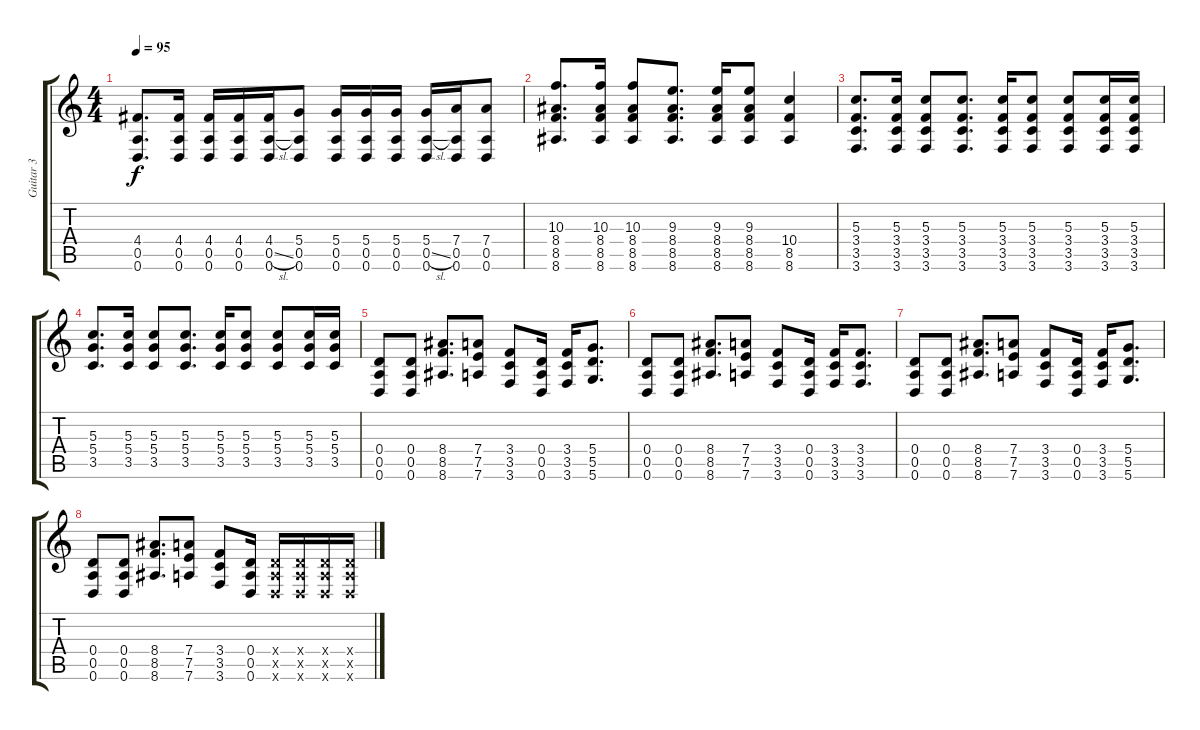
\track ("Guitar 3" "Guitar 3") {instrument distortionguitar}
\staff {score tabs}
\tuning (E4 B3 G3 D3 A2 D2) {hide}
\ts (4 4)
\tempo 95
\clef g2
\ks c
(4.4 0.5 0.6).8{d dy f} (4.4 0.5 0.6).16 (4.4 0.5 0.6).16 (4.4 0.5 0.6).16 (4.4 0.5{sl} 0.6).16 (5.4 0.5 0.6).8 (5.4 0.5 0.6).16 (5.4 0.5 0.6).16 (5.4 0.5 0.6).16 (5.4 0.5{sl} 0.6).16 (7.4 0.5 0.6).16 (7.4 0.5 0.6).8 |
(10.3 8.4 8.5 8.6).8{d} (10.3 8.4 8.5 8.6).16 (10.3 8.4 8.5 8.6).8 (9.3 8.4 8.5 8.6).8{d} (9.3 8.4 8.5 8.6).16 (9.3 8.4 8.5 8.6).8 (10.4 8.5 8.6).4 |
(5.3 3.4 3.5 3.6).8{d} (5.3 3.4 3.5 3.6).16 (5.3 3.4 3.5 3.6).8 (5.3 3.4 3.5 3.6).8{d} (5.3 3.4 3.5 3.6).16 (5.3 3.4 3.5 3.6).8 (5.3 3.4 3.5 3.6).8 (5.3 3.4 3.5 3.6).16 (5.3 3.4 3.5 3.6).16 |
(5.3 5.4 3.5).8{d} (5.3 5.4 3.5).16 (5.3 5.4 3.5).8 (5.3 5.4 3.5).8{d} (5.3 5.4 3.5).16 (5.3 5.4 3.5).8 (5.3 5.4 3.5).8 (5.3 5.4 3.5).16 (5.3 5.4 3.5).16 |
(0.4 0.5 0.6).8 (0.4 0.5 0.6).8 (8.4 8.5 8.6).8{d} (7.4 7.5 7.6).8 (3.4 3.5 3.6).8 (0.4 0.5 0.6).16 (3.4 3.5 3.6).16 (5.4 5.5 5.6).8{d} |
(0.4 0.5 0.6).8 (0.4 0.5 0.6).8 (8.4 8.5 8.6).8{d} (7.4 7.5 7.6).8 (3.4 3.5 3.6).8 (0.4 0.5 0.6).16 (3.4 3.5 3.6).16 (3.4 3.5 3.6).8{d} |
(0.4 0.5 0.6).8 (0.4 0.5 0.6).8 (8.4 8.5 8.6).8{d} (7.4 7.5 7.6).8 (3.4 3.5 3.6).8 (0.4 0.5 0.6).16 (3.4 3.5 3.6).16 (5.4 5.5 5.6).8{d} |
(0.4 0.5 0.6).8 (0.4 0.5 0.6).8 (8.4 8.5 8.6).8{d} (7.4 7.5 7.6).8 (3.4 3.5 3.6).8 (0.4 0.5 0.6).16 (0.4{x} 0.5{x} 0.6{x}).16 (0.4{x} 0.5{x} 0.6{x}).16 (0.4{x} 0.5{x} 0.6{x}).16 (0.4{x} 0.5{x} 0.6{x}).16
